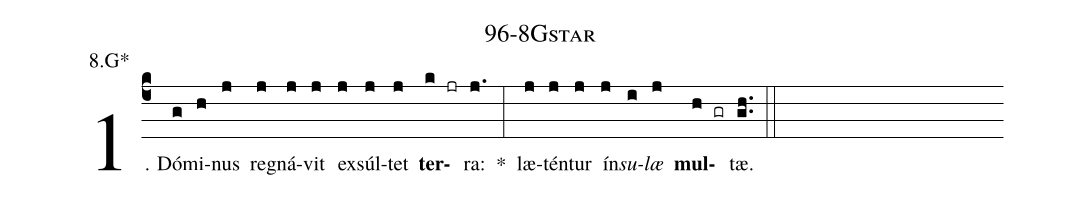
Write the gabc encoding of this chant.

name: 96-8Gstar;
annotation: 8.G*;
%%
(c4)1. Dó(g)mi(h)nus(j) re(j)gná(j)vit(j) ex(j)súl(j)tet(j) <b>ter</b>(k jr)ra:(j.) *(:) læ(j)tén(j)tur(j) ín(j)<i>su</i>(i)<i>læ</i>(j) <b>mul</b>(h gr)tæ.(gh..) (::)
